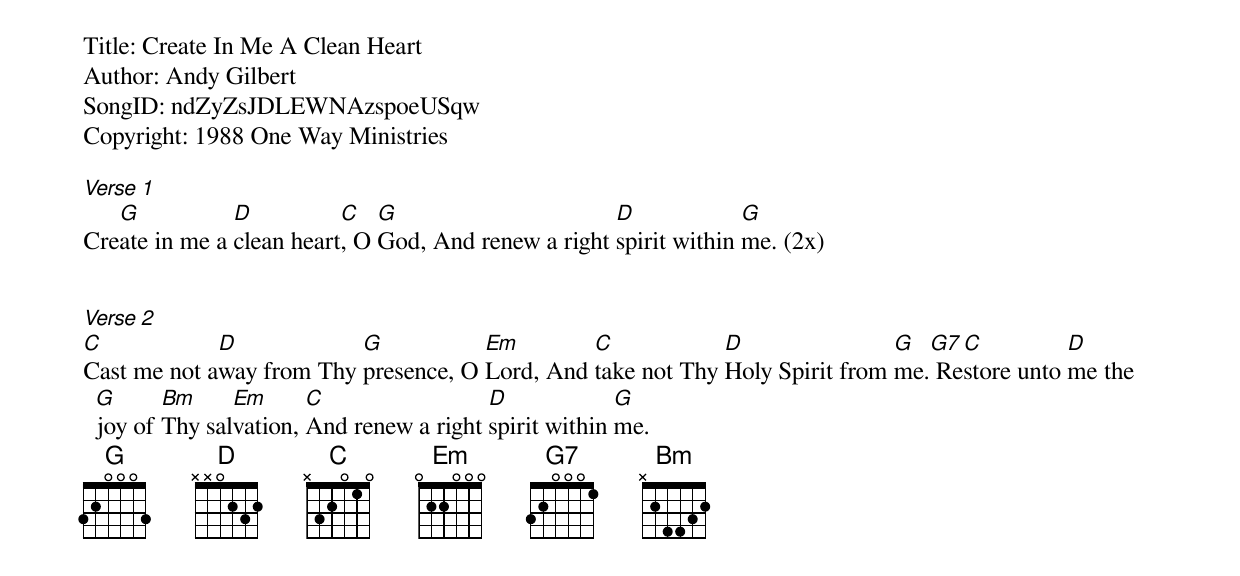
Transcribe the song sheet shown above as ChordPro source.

Title: Create In Me A Clean Heart
Author: Andy Gilbert
SongID: ndZyZsJDLEWNAzspoeUSqw
Copyright: 1988 One Way Ministries

[Verse 1]
Cre[G]ate in me a [D]clean heart[C], O [G]God, And renew a right [D]spirit within [G]me. (2x)


[Verse 2]
[C]Cast me not a[D]way from Thy [G]presence, O [Em]Lord, And [C]take not Thy [D]Holy Spirit from [G]me.[G7] Re[C]store unto [D]me the [G]joy of [Bm]Thy sal[Em]vation, [C]And renew a right [D]spirit within [G]me.
